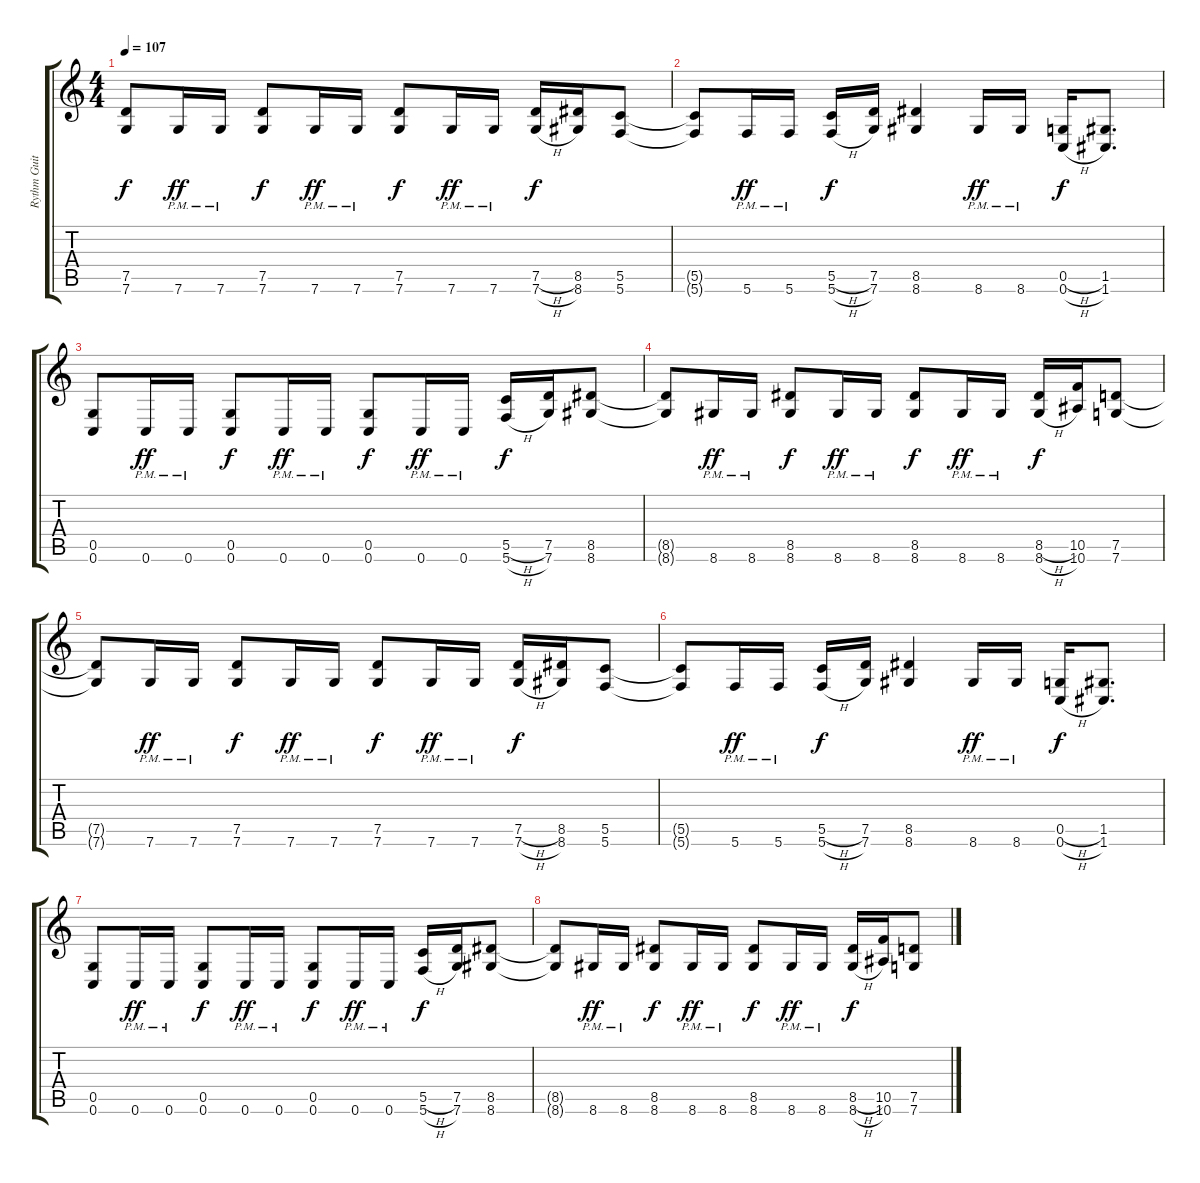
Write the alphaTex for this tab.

\track ("Rythm Guitar 2" "Rythm Guit") {instrument distortionguitar}
\staff {score tabs}
\tuning (D4 A3 F3 C3 G2 C2) {hide}
\ts (4 4)
\tempo 107
\clef g2
\ks c
(7.5{t} 7.6{t}).8{dy f} 7.6{pm}.16{dy ff} 7.6{pm}.16 (7.5 7.6).8{dy f} 7.6{pm}.16{dy ff} 7.6{pm}.16 (7.5 7.6).8{dy f} 7.6{pm}.16{dy ff} 7.6{pm}.16 (7.5{h} 7.6{h}).16{dy f} (8.5 8.6).16 (5.5 5.6).8 |
(5.5{t} 5.6{t}).8 5.6{pm}.16{dy ff} 5.6{pm}.16 (5.5{h} 5.6{h}).16{dy f} (7.5 7.6).16 (8.5 8.6).4 8.6{pm}.16{dy ff} 8.6{pm}.16 (0.5{h} 0.6{h}).16{dy f} (1.5 1.6).8{d} |
(0.5 0.6).8 0.6{pm}.16{dy ff} 0.6{pm}.16 (0.5 0.6).8{dy f} 0.6{pm}.16{dy ff} 0.6{pm}.16 (0.5 0.6).8{dy f} 0.6{pm}.16{dy ff} 0.6{pm}.16 (5.5{h} 5.6{h}).16{dy f} (7.5 7.6).16 (8.5 8.6).8 |
(8.5{t} 8.6{t}).8 8.6{pm}.16{dy ff} 8.6{pm}.16 (8.5 8.6).8{dy f} 8.6{pm}.16{dy ff} 8.6{pm}.16 (8.5 8.6).8{dy f} 8.6{pm}.16{dy ff} 8.6{pm}.16 (8.5{h} 8.6{h}).16{dy f} (10.5 10.6).16 (7.5 7.6).8 |
(7.5{t} 7.6{t}).8 7.6{pm}.16{dy ff} 7.6{pm}.16 (7.5 7.6).8{dy f} 7.6{pm}.16{dy ff} 7.6{pm}.16 (7.5 7.6).8{dy f} 7.6{pm}.16{dy ff} 7.6{pm}.16 (7.5{h} 7.6{h}).16{dy f} (8.5 8.6).16 (5.5 5.6).8 |
(5.5{t} 5.6{t}).8 5.6{pm}.16{dy ff} 5.6{pm}.16 (5.5{h} 5.6{h}).16{dy f} (7.5 7.6).16 (8.5 8.6).4 8.6{pm}.16{dy ff} 8.6{pm}.16 (0.5{h} 0.6{h}).16{dy f} (1.5 1.6).8{d} |
(0.5 0.6).8{volume 12} 0.6{pm}.16{dy ff} 0.6{pm}.16 (0.5 0.6).8{dy f} 0.6{pm}.16{dy ff} 0.6{pm}.16 (0.5 0.6).8{dy f} 0.6{pm}.16{dy ff} 0.6{pm}.16 (5.5{h} 5.6{h}).16{dy f} (7.5 7.6).16 (8.5 8.6).8 |
(8.5{t} 8.6{t}).8 8.6{pm}.16{dy ff} 8.6{pm}.16 (8.5 8.6).8{dy f} 8.6{pm}.16{dy ff} 8.6{pm}.16 (8.5 8.6).8{dy f} 8.6{pm}.16{dy ff} 8.6{pm}.16 (8.5{h} 8.6{h}).16{dy f} (10.5 10.6).16 (7.5 7.6).8
